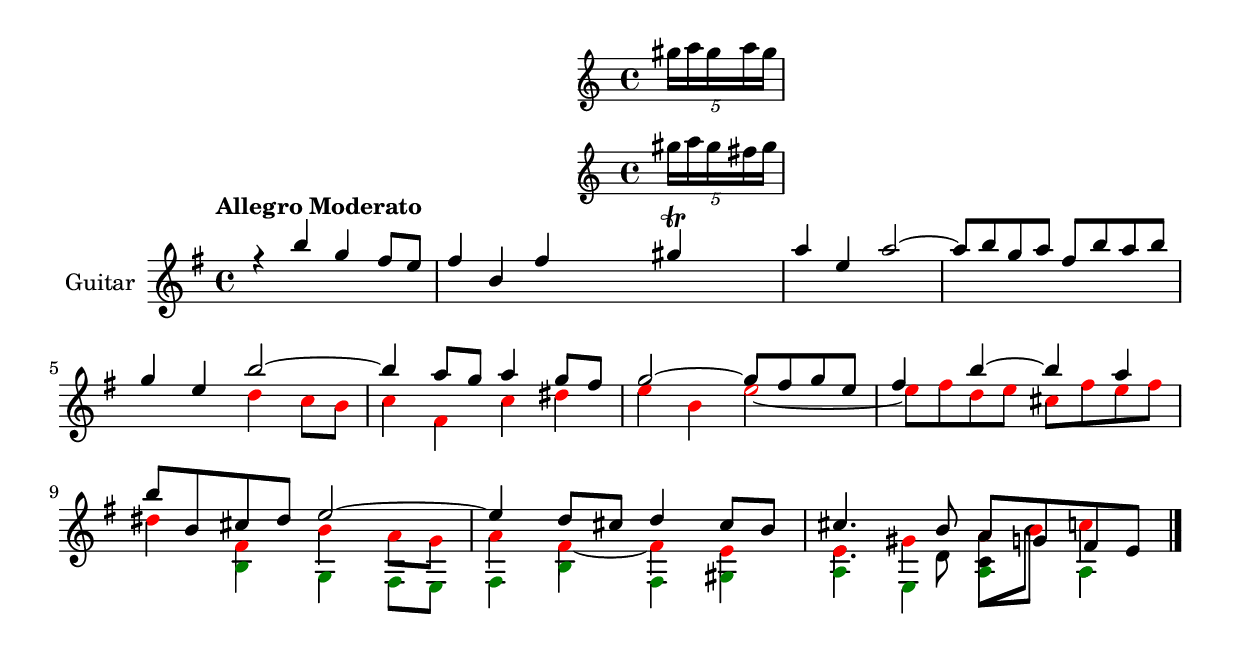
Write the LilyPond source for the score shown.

\version "2.24.0"
\language "italiano"

aaa = \relative do'' {
    \voiceOne
    \key mi \minor
    %1
    r4                 si'                  sol                 fad8      mi       |
    %2
    fad4               si,                  fad'
    <<
      sold \trill
      \new Staff \with {
        alignAboveContext = "main"
      } \tuplet 5/4 { sold16 la sold la sold }
      \new Staff \with {
        alignAboveContext = "main"
      } \tuplet 5/4 { sold16 la sold fad sold }
    >>                                                                             |
    %3
    la4                mi                   la2~                                   |
    %4
    la8      si        sol        la        fad        si       la        si       |
    \break
    %5
    sol4               mi                   si'2~                                  |
    %6
    si4                la8        sol       la4                 sol8      fad      |
    %7
    sol2~                                   sol8       fad      sol       mi       |
    %8
    fad4               si~                  si                  la                 |
    \break
    %9
    si8      si,       dod        red       mi2~                                   |
    %10
    mi4                re8        dod       re4                 dod8      si       |
    %11
    dod4.                         si8       la         sol      fad       mi       |
}

bbb = \relative do'' {
    \voiceTwo
    \override NoteHead.color = #red
    \key mi \minor
    %1
    s1                                                                             |
    %2
    s1                                                                             |
    %3
    s1                                                                             |
    %4
    s1                                                                             |
    %5
    s2                                      re4                 do8       si       |
    %6
    do4                fad,                 do'                 red                |
    %7
    mi                 si                   mi2~                                   |
    %8
    mi8      fad       re         mi        dod        fad      mi        fad      |
    %9
    red4               fad,                 si                  la8       sol      |
    %10
    la4                fad4~                fad                 mi                 |
    %11
    mi                 sold~                la8        si       do4                |
}

ccc = \relative do' {
    \voiceThree
    \override NoteHead.color = #darkgreen
    \shiftOff
    \key mi \minor
    \stemDown
    %1
    s1                                                                             |
    %2
    s1                                                                             |
    %3
    s1                                                                             |
    %4
    s1                                                                             |
    %5
    s1                                                                             |
    %6
    s1                                                                             |
    %7
    s1                                                                             |
    %8
    s1                                                                             |
    %9
    s4                si                     sol                fad8       mi      |
    %10
    fad4              si                     fad                sold               |
    %11
    la                mi                     la                 la                 |
}

ddd = \relative do' {
    \voiceFour
    \shiftOff
    \key mi \minor
    \stemDown
    %1
    s1                                                                             |
    %2
    s1                                                                             |
    %3
    s1                                                                             |
    %4
    s1                                                                             |
    %5
    s1                                                                             |
    %6
    s1                                                                             |
    %7
    s1                                                                             |
    %8
    s1                                                                             |
    %9
    s1                                                                             |
    %10
    s1                                                                             |
    %11
    mi4.                          re8         do         si'     la,4              |
}

allegro_moderato = {
  <<
  \aaa
  \new Voice \bbb
  \new Voice \ccc
  \new Voice \ddd
  >>
}

\book {
  \header {
    title = ""
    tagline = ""
  }
  \score {
    <<
      \new Staff = "main" \with {
        instrumentName = "Guitar"
        \consists Merge_rests_engraver
      } \relative {
        \tempo \markup "Allegro Moderato"
        \allegro_moderato
        \bar "|."
      }
    >>
  }
}
